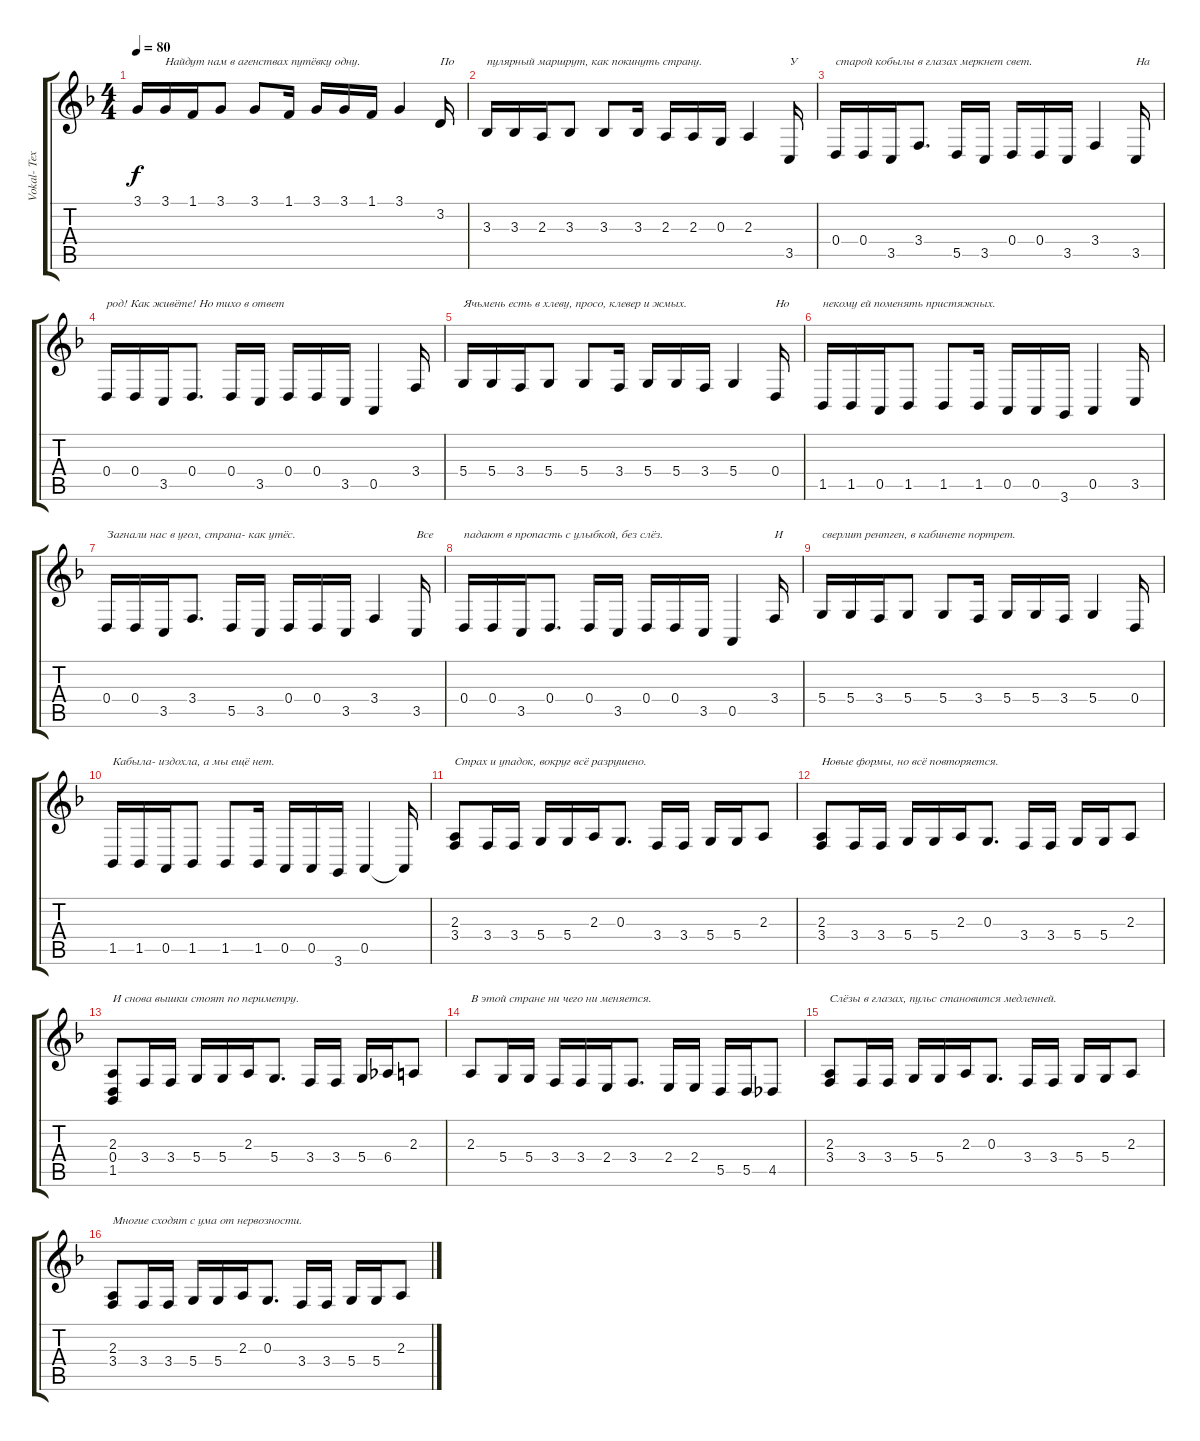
\track ("Vokal- Text" "Vokal- Tex") {instrument koto}
\staff {score tabs}
\tuning (E4 B3 G3 D3 A2 E2) {hide}
\ts (4 4)
\tempo 80
\clef g2
\ks dminor
3.1.16{dy f} 3.1.16{txt "Найдут нам в агенствах путёвку одну."} 1.1.16 3.1.8 3.1.8 1.1.16 3.1.16 3.1.16 1.1.16 3.1.4 3.2.16{txt "По"} |
3.3.16{txt "пулярный маршрут, как покинуть страну."} 3.3.16 2.3.16 3.3.8 3.3.8 3.3.16 2.3.16 2.3.16 0.3.16 2.3.4 3.5.16{txt "У"} |
0.4.16{txt "старой кобылы в глазах меркнет свет."} 0.4.16 3.5.16 3.4.8{d} 5.5.16 3.5.16 0.4.16 0.4.16 3.5.16 3.4.4 3.5.16{txt "На"} |
0.4.16{txt "род! Как живёте! Но тихо в ответ"} 0.4.16 3.5.16 0.4.8{d} 0.4.16 3.5.16 0.4.16 0.4.16 3.5.16 0.5.4 3.4.16 |
5.4.16{txt "Ячьмень есть в хлеву, просо, клевер и жмых."} 5.4.16 3.4.16 5.4.8 5.4.8 3.4.16 5.4.16 5.4.16 3.4.16 5.4.4 0.4.16{txt "Но"} |
1.5.16{txt "некому ей поменять пристяжных."} 1.5.16 0.5.16 1.5.8 1.5.8 1.5.16 0.5.16 0.5.16 3.6.16 0.5.4 3.5.16 |
0.4.16{txt "Загнали нас в угол, страна- как утёс."} 0.4.16 3.5.16 3.4.8{d} 5.5.16 3.5.16 0.4.16 0.4.16 3.5.16 3.4.4 3.5.16{txt "Все"} |
0.4.16{txt "падают в пропасть с улыбкой, без слёз."} 0.4.16 3.5.16 0.4.8{d} 0.4.16 3.5.16 0.4.16 0.4.16 3.5.16 0.5.4 3.4.16{txt "И"} |
5.4.16{txt "сверлит рентген, в кабинете портрет."} 5.4.16 3.4.16 5.4.8 5.4.8 3.4.16 5.4.16 5.4.16 3.4.16 5.4.4 0.4.16 |
1.5.16{txt "Кабыла- издохла, а мы ещё нет."} 1.5.16 0.5.16 1.5.8 1.5.8 1.5.16 0.5.16 0.5.16 3.6.16 0.5.4 0.5{t}.16 |
(2.3 3.4).8{txt "Страх и упадок, вокруг всё разрушено."} 3.4.16 3.4.16 5.4.16 5.4.16 2.3.16 0.3.8{d} 3.4.16 3.4.16 5.4.16 5.4.16 2.3.8 |
(2.3 3.4).8{txt "Новые формы, но всё повторяется."} 3.4.16 3.4.16 5.4.16 5.4.16 2.3.16 0.3.8{d} 3.4.16 3.4.16 5.4.16 5.4.16 2.3.8 |
(2.3 0.4 1.5).8{txt "И снова вышки стоят по периметру."} 3.4.16 3.4.16 5.4.16 5.4.16 2.3.16 5.4.8{d} 3.4.16 3.4.16 5.4.16 6.4.16 2.3.8 |
2.3.8{txt "В этой стране ни чего ни меняется."} 5.4.16 5.4.16 3.4.16 3.4.16 2.4.16 3.4.8{d} 2.4.16 2.4.16 5.5.16 5.5.16 4.5.8 |
(2.3 3.4).8{txt "Слёзы в глазах, пульс становится медленней."} 3.4.16 3.4.16 5.4.16 5.4.16 2.3.16 0.3.8{d} 3.4.16 3.4.16 5.4.16 5.4.16 2.3.8 |
(2.3 3.4).8{txt "Многие сходят с ума от нервозности."} 3.4.16 3.4.16 5.4.16 5.4.16 2.3.16 0.3.8{d} 3.4.16 3.4.16 5.4.16 5.4.16 2.3.8
